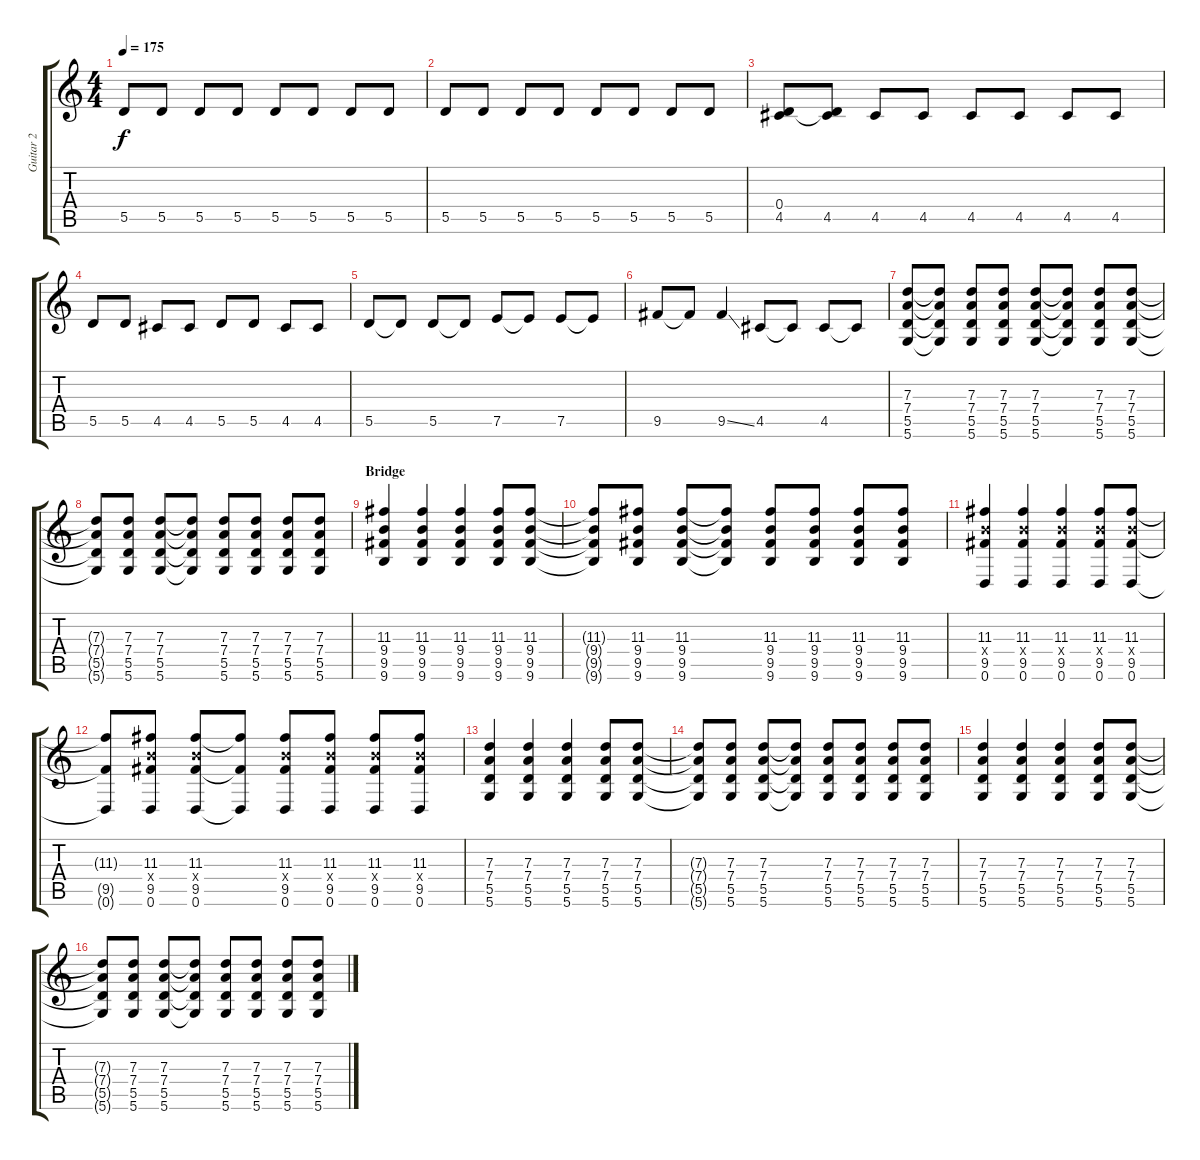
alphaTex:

\track ("Guitar 2" "Guitar 2") {instrument distortionguitar}
\staff {score tabs}
\tuning (E4 B3 G3 D3 A2 D2) {hide}
\ts (4 4)
\tempo 175
\clef g2
\ks c
5.5.8{dy f} 5.5.8 5.5.8 5.5.8 5.5.8 5.5.8 5.5.8 5.5.8 |
5.5.8 5.5.8 5.5.8 5.5.8 5.5.8 5.5.8 5.5.8 5.5.8 |
(0.4 4.5).8 (0.4{t} 4.5).8 4.5.8 4.5.8 4.5.8 4.5.8 4.5.8 4.5.8 |
5.5.8 5.5.8 4.5.8 4.5.8 5.5.8 5.5.8 4.5.8 4.5.8 |
5.5.8 5.5{t}.8 5.5.8 5.5{t}.8 7.5.8 7.5{t}.8 7.5.8 7.5{t}.8 |
9.5.8 9.5{t}.8 9.5{ss}.4 4.5.8 4.5{t}.8 4.5.8 4.5{t}.8 |
(7.3 7.4 5.5 5.6).8 (7.3{t} 7.4{t} 5.5{t} 5.6{t}).8 (7.3 7.4 5.5 5.6).8 (7.3 7.4 5.5 5.6).8 (7.3 7.4 5.5 5.6).8 (7.3{t} 7.4{t} 5.5{t} 5.6{t}).8 (7.3 7.4 5.5 5.6).8 (7.3 7.4 5.5 5.6).8 |
(7.3{t} 7.4{t} 5.5{t} 5.6{t}).8 (7.3 7.4 5.5 5.6).8 (7.3 7.4 5.5 5.6).8 (7.3{t} 7.4{t} 5.5{t} 5.6{t}).8 (7.3 7.4 5.5 5.6).8 (7.3 7.4 5.5 5.6).8 (7.3 7.4 5.5 5.6).8 (7.3 7.4 5.5 5.6).8 |
\section ("" "Bridge")
(11.3 9.4 9.5 9.6).4 (11.3 9.4 9.5 9.6).4 (11.3 9.4 9.5 9.6).4 (11.3 9.4 9.5 9.6).8 (11.3 9.4 9.5 9.6).8 |
(11.3{t} 9.4{t} 9.5{t} 9.6{t}).8 (11.3 9.4 9.5 9.6).8 (11.3 9.4 9.5 9.6).8 (11.3{t} 9.4{t} 9.5{t} 9.6{t}).8 (11.3 9.4 9.5 9.6).8 (11.3 9.4 9.5 9.6).8 (11.3 9.4 9.5 9.6).8 (11.3 9.4 9.5 9.6).8 |
(11.3 9.4{x} 9.5 0.6).4 (11.3 9.4{x} 9.5 0.6).4 (11.3 9.4{x} 9.5 0.6).4 (11.3 9.4{x} 9.5 0.6).8 (11.3 9.4{x} 9.5 0.6).8 |
(11.3{t} 9.5{t} 0.6{t}).8 (11.3 9.4{x} 9.5 0.6).8 (11.3 9.4{x} 9.5 0.6).8 (11.3{t} 9.5{t} 0.6{t}).8 (11.3 9.4{x} 9.5 0.6).8 (11.3 9.4{x} 9.5 0.6).8 (11.3 9.4{x} 9.5 0.6).8 (11.3 9.4{x} 9.5 0.6).8 |
(7.3 7.4 5.5 5.6).4 (7.3 7.4 5.5 5.6).4 (7.3 7.4 5.5 5.6).4 (7.3 7.4 5.5 5.6).8 (7.3 7.4 5.5 5.6).8 |
(7.3{t} 7.4{t} 5.5{t} 5.6{t}).8 (7.3 7.4 5.5 5.6).8 (7.3 7.4 5.5 5.6).8 (7.3{t} 7.4{t} 5.5{t} 5.6{t}).8 (7.3 7.4 5.5 5.6).8 (7.3 7.4 5.5 5.6).8 (7.3 7.4 5.5 5.6).8 (7.3 7.4 5.5 5.6).8 |
(7.3 7.4 5.5 5.6).4 (7.3 7.4 5.5 5.6).4 (7.3 7.4 5.5 5.6).4 (7.3 7.4 5.5 5.6).8 (7.3 7.4 5.5 5.6).8 |
(7.3{t} 7.4{t} 5.5{t} 5.6{t}).8 (7.3 7.4 5.5 5.6).8 (7.3 7.4 5.5 5.6).8 (7.3{t} 7.4{t} 5.5{t} 5.6{t}).8 (7.3 7.4 5.5 5.6).8 (7.3 7.4 5.5 5.6).8 (7.3 7.4 5.5 5.6).8 (7.3 7.4 5.5 5.6).8
